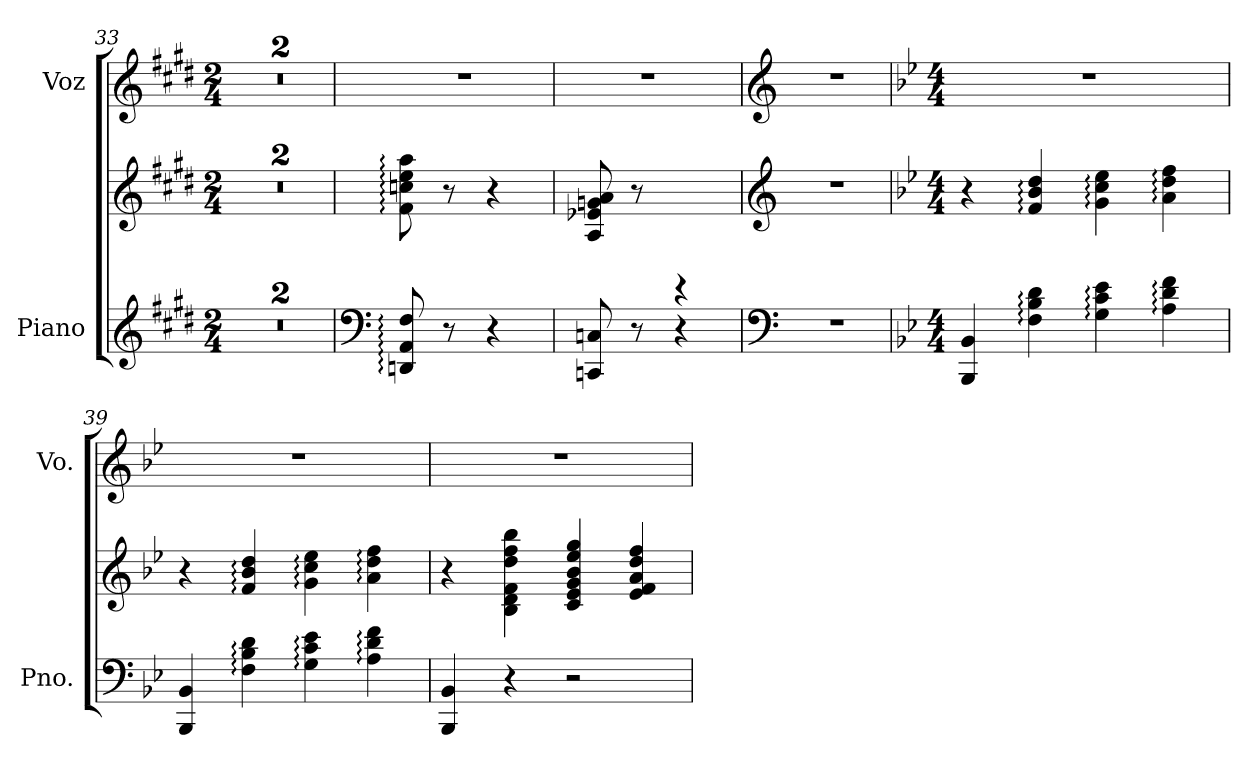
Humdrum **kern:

**kern	**kern	**kern
*part2	*part2	*part1
*staff3	*staff2	*staff1
*I"Piano	*	*I"Voz
*I'Pno.	*	*I'Vo.
*clefG2	*clefG2	*clefG2
*k[f#c#g#d#]	*k[f#c#g#d#]	*k[f#c#g#d#]
*M2/4	*M2/4	*M2/4
=33	=33	=33
2r	2r	2r
=34	=34	=34
*	*	*MM80
2r	2r	2r
=35	=35	=35
*clefF4	*	*
8DDn/: 8AA/: 8F#/:	8f#\: 8ccn\: 8ee\: 8aa\:	2r
8r	8r	.
4r	4r	.
=36	=36	=36
8CCn/ 8Cn/	8A/ 8e-X/ 8gn/ 8a/	2r
8r	8r	.
4r	4rEE	.
=37	=37	=37
*clefF4	*clefG2	*clefG2
2r	2r	2r
=38	=38	=38
*k[b-e-]	*k[b-e-]	*k[b-e-]
*M4/4	*M4/4	*M4/4
*	*	*MM92
4BBB-/ 4BB-/	4r	1r
4F\: 4B-\: 4d\:	4f/: 4b-/: 4dd/:	.
4G\: 4c\: 4e-\:	4g\: 4cc\: 4ee-\:	.
4A\: 4d\: 4f\:	4a\: 4dd\: 4ff\:	.
=39	=39	=39
4BBB-/ 4BB-/	4r	1r
4F\: 4B-\: 4d\:	4f/: 4b-/: 4dd/:	.
4G\: 4c\: 4e-\:	4g\: 4cc\: 4ee-\:	.
4A\: 4d\: 4f\:	4a\: 4dd\: 4ff\:	.
!!LO:LB:g=z
=40	=40	=40
4BBB-/ 4BB-/	4r	1r
4r	4B-\ 4d\ 4f\ 4dd\ 4ff\ 4bb-\	.
2r	4c/ 4e-/ 4g/ 4b-/ 4ee-/ 4gg/	.
.	4e-/ 4f/ 4a/ 4dd/ 4ff/	.
=	=	=
*-	*-	*-
